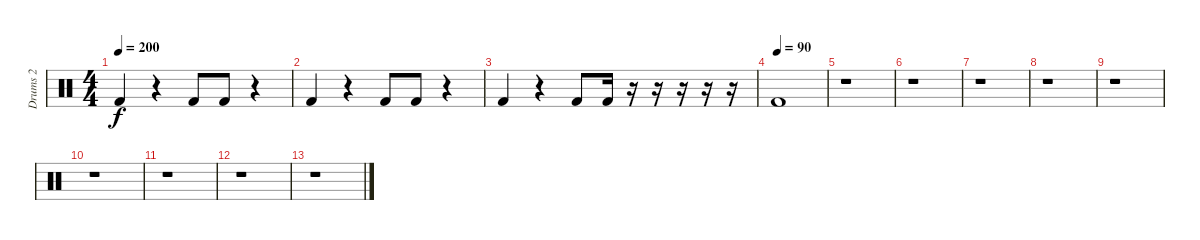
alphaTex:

\track ("Drums 2" "Drums 2") {instrument percussion}
\staff {score}
\articulation defaults
\ts (4 4)
\tempo 200
\clef neutral
\ks c "Kick (hit) 2".4{dy f}
r.4 "Kick (hit) 2".8 "Kick (hit) 2".8 r.4 |
"Kick (hit) 2".4 r.4 "Kick (hit) 2".8 "Kick (hit) 2".8 r.4 |
"Kick (hit) 2".4 r.4 "Kick (hit) 2".8 "Kick (hit) 2".16 r.16 r.16 r.16 r.16 r.16 |
\tempo (90)
"Kick (hit) 2".1 |
r.1 |
r.1 |
r.1 |
r.1 |
r.1 |
r.1 |
r.1 |
r.1 |
r.1
